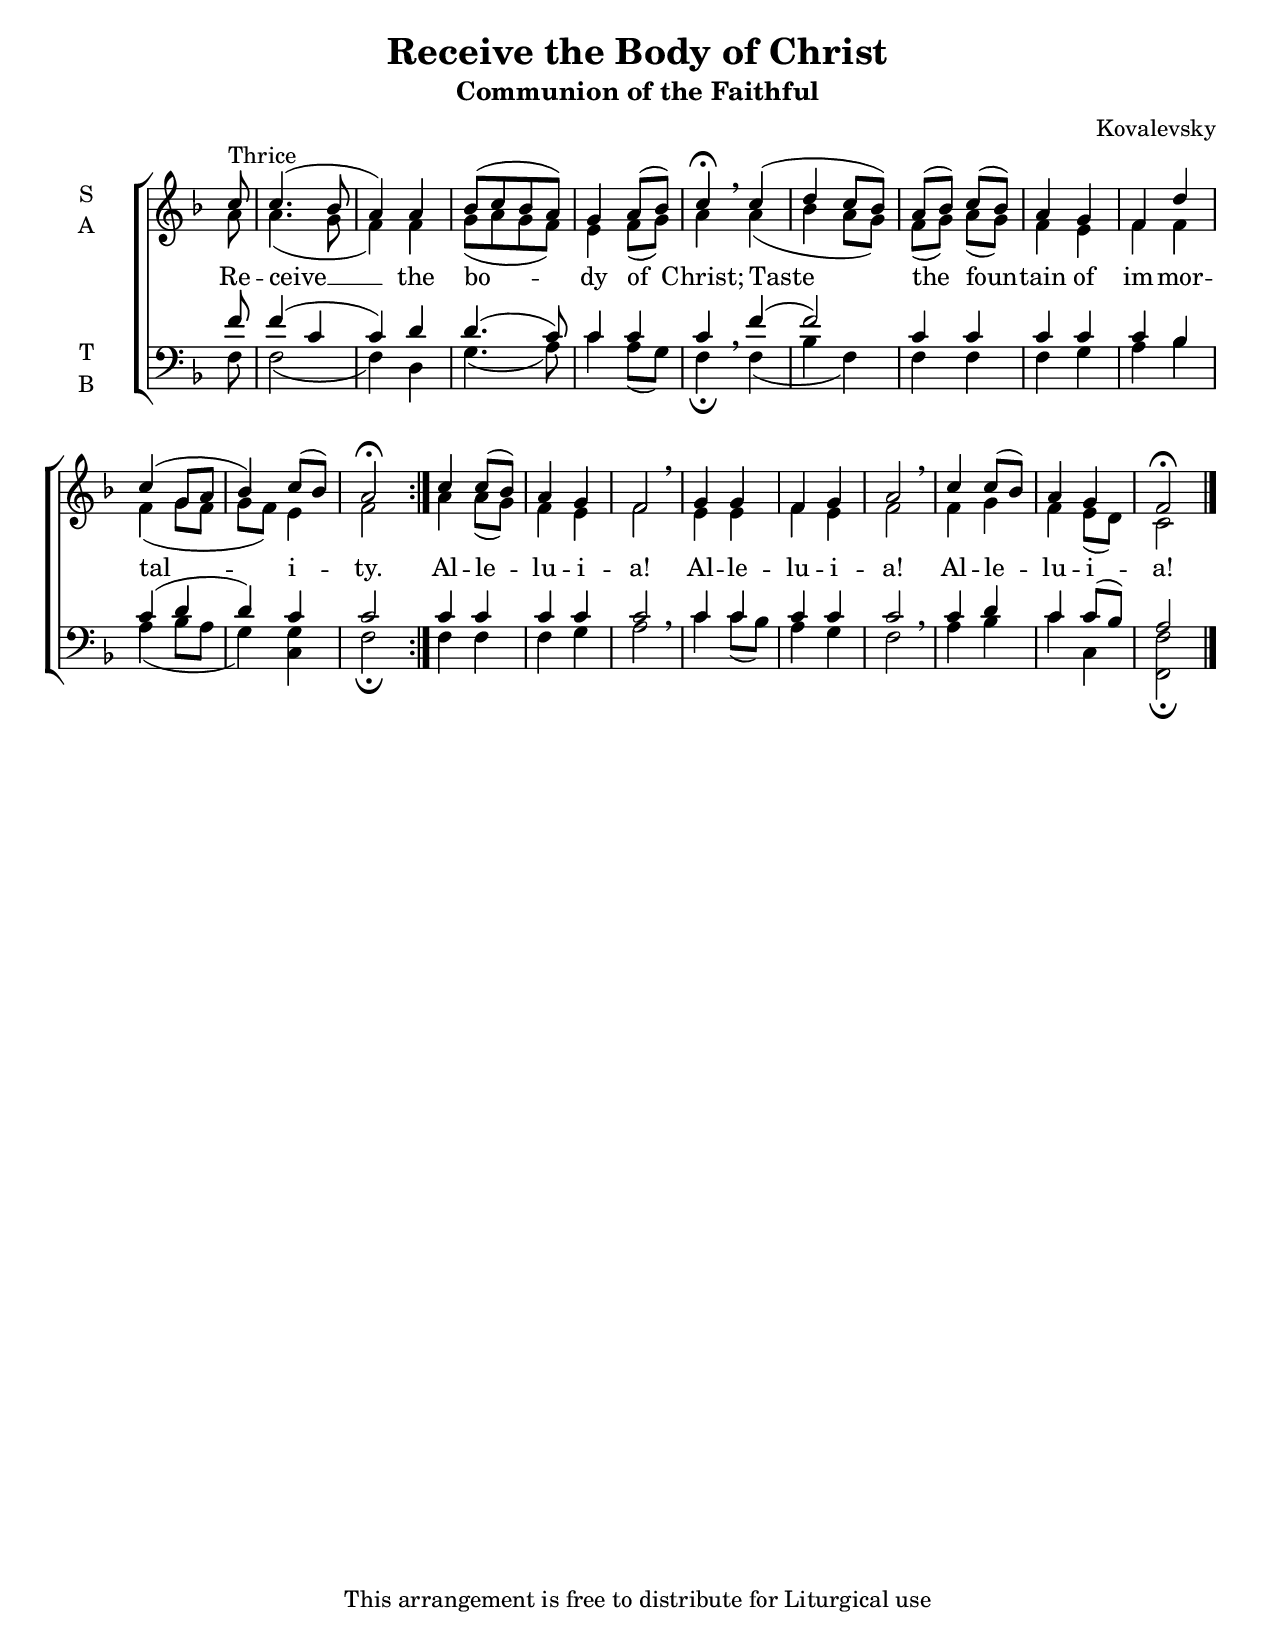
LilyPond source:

\version "2.18.2"
#(set-default-paper-size "letter")

\header {
  title = "Receive the Body of Christ"
  subtitle = "Communion of the Faithful"
  subsubtitle = ""
  piece = ""
  composer = "Kovalevsky"
  arranger = ""
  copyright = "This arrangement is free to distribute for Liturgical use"
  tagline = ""
}

\version "2.18.2"

global = {
  \time 2/4 % Not used, Time_signature_engraver is removed from layout
  \key f \major
}

lyrtxt = \lyricmode {
  Re -- ceive __ the bo -- dy of Christ;
  Taste the foun -- tain of im -- mor -- tal -- i -- ty.

  Al -- le -- lu -- i -- a!
  Al -- le -- lu -- i -- a!
  Al -- le -- lu -- i -- a!
}

soprano = \relative g' {
  \global % Leave these here for key to display
  \repeat volta 3 {\partial 8 c8^\markup{Thrice} c4.( bes8 a4) a bes8([ c bes a]) g4 a8( bes) c4 \fermata \breathe
  c4( d c8 bes) a( bes) c( bes) a4 g f4 d'4 c( g8 a bes4) c8( bes) a2 \fermata }
  c4 c8( bes) a4 g f2 \breathe
  g4 g f g a2 \breathe
  c4 c8( bes) a4 g f2 \fermata \bar "|."
}

alto = \relative g' {
  \global % Leave these here for key to display
  \repeat volta 3 {\partial 8 a8 a4.( g8 f4) f g8([ a g f]) e4 f8( g) a4
  a4( bes a8 g) f( g) a( g) f4 e f f f( g8 f g f) e4 f2}
  a4 a8( g) f4 e f2
  e4 e f e f2
  f4 g f e8( d) c2
}

tenor = \relative c' {
  \global % Leave these here for key to display
  \repeat volta 3 {\partial 8 f8 f4( c c) d d4.( c8) c4 c c
  f( f2) c4 c c c c bes c( d d) c c2}
  c4 c c c c2
  c4 c c c c2
  c4 d c c8( bes) a2
}


bass = \relative c {
  \global % Leave these here for key to display
  \repeat volta 3 {\partial 8 f8 f2( f4) d g4.( a8) c4 a8( g) f4 \fermata  \breathe
  f4( bes f) f f f g a bes a( bes8 a g4) <g c,> f2 \fermata}
  f4 f f g a2 \breathe
  c4 c8( bes) a4 g f2 \breathe
  a4 bes c c, <f f,>2 \fermata
}

\score {
  \new ChoirStaff <<
    \new Staff \with {
      midiInstrument = "choir aahs"
      instrumentName = \markup \center-column { S A }
    } <<
      \new Voice = "soprano" { \voiceOne \soprano }
      \new Voice = "alto" { \voiceTwo \alto }
    >>
    \new Lyrics \with {
      \override VerticalAxisGroup #'staff-affinity = #CENTER
    } \lyricsto "soprano" \lyrtxt

    \new Staff \with {
      midiInstrument = "choir aahs"
      instrumentName = \markup \center-column { T B }
    } <<
      \clef bass
      \new Voice = "tenor" { \voiceOne \tenor }
      \new Voice = "bass" { \voiceTwo \bass }
    >>
  >>
  \layout {
    \context {
      \Staff
      \remove "Time_signature_engraver"
    }
    \context {
      \Score
      \omit BarNumber
    }
  }
  \midi { \tempo 4 = 100
          \context {
            \Voice
            \remove "Dynamic_performer"
    }
  }
}

